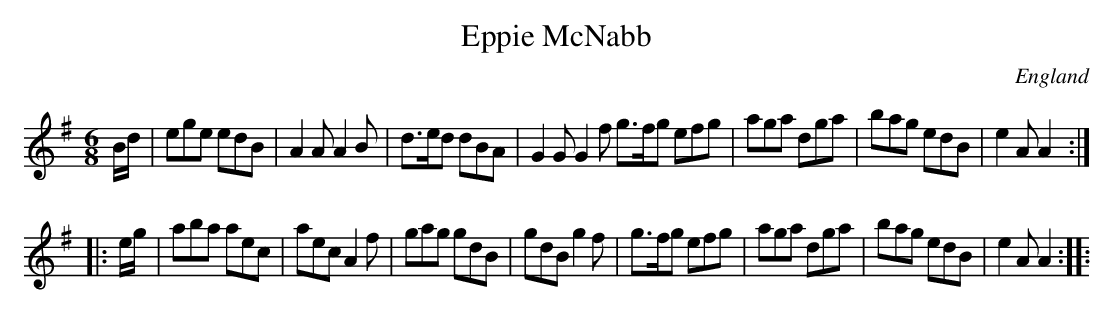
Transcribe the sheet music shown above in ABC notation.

X:1
T:Eppie McNabb
L:1/8
M:6/8
O:England
K:G
B/d/ | \
ege  edB | A2A A2B | d>ed dBA | G2G G2f \
g>fg efg | aga dga | bag  edB | e2A A2 ::
e/g/ |\
aba  aec | aec A2f | gag gdB | gdB g2f |\
g>fg efg | aga dga | bag edB | e2A A2 ::
